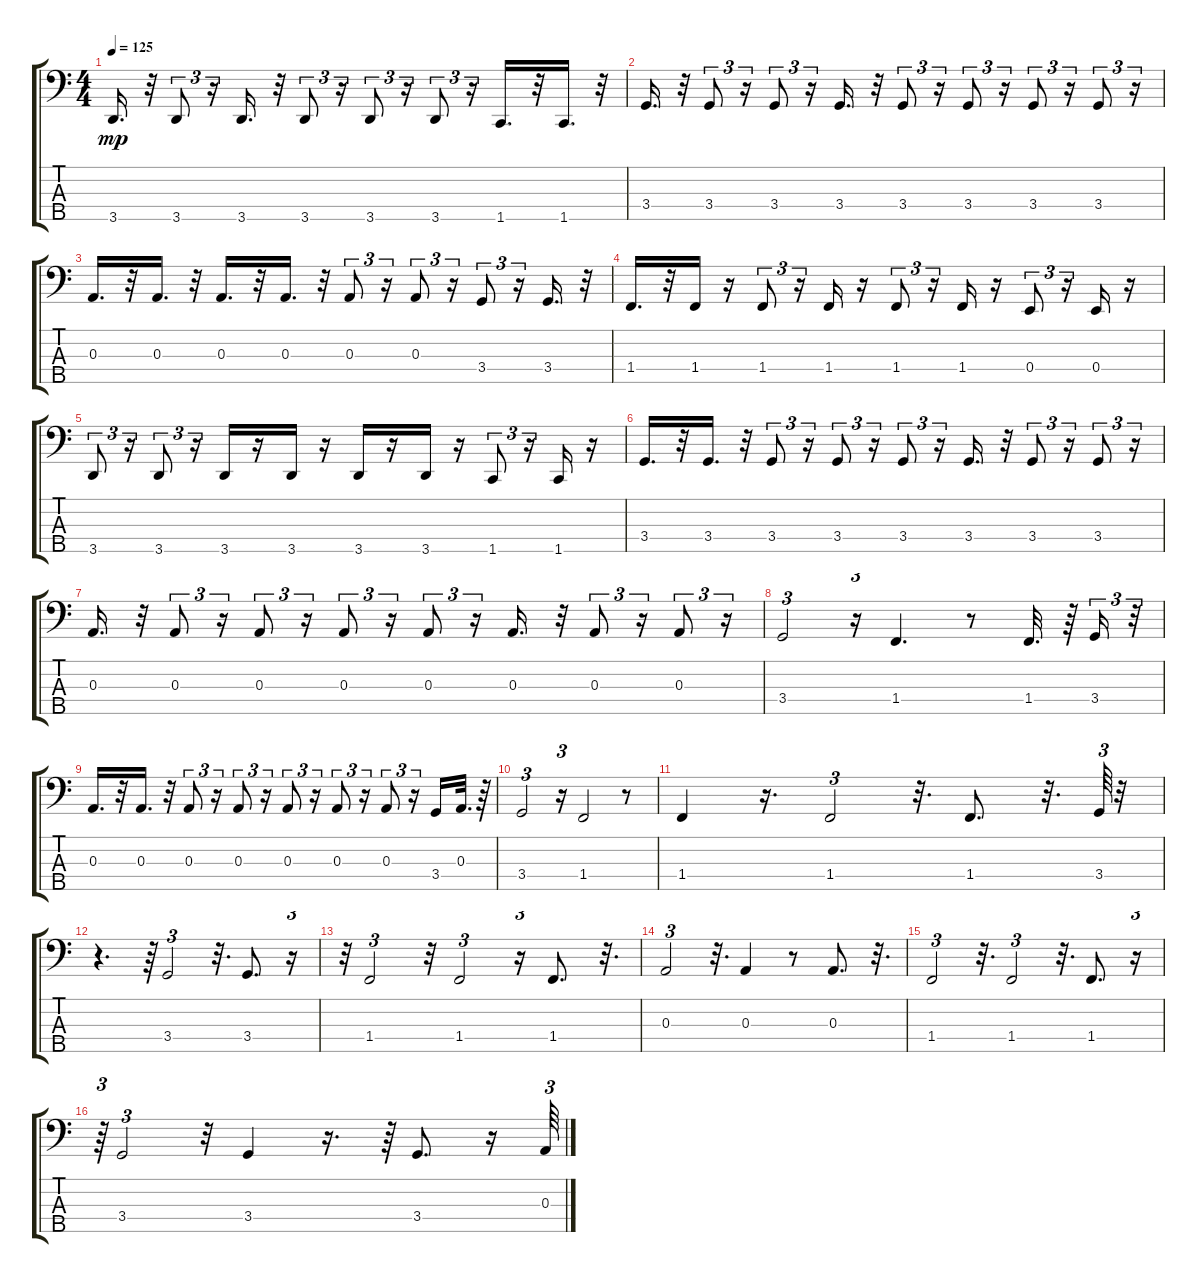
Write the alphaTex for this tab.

\track "" {instrument electricbassfinger}
\staff {score tabs}
\tuning (G2 D2 A1 E1 B0) {hide}
\ts (4 4)
\tempo 125
\clef f4
\ks c
3.5.16{d dy mp} r.32 3.5.8{tu (3 2)} r.16{tu (3 2)} 3.5.16{d} r.32 3.5.8{tu (3 2)} r.16{tu (3 2)} 3.5.8{tu (3 2)} r.16{tu (3 2)} 3.5.8{tu (3 2)} r.16{tu (3 2)} 1.5.16{d} r.32 1.5.16{d} r.32 |
3.4.16{d} r.32 3.4.8{tu (3 2)} r.16{tu (3 2)} 3.4.8{tu (3 2)} r.16{tu (3 2)} 3.4.16{d} r.32 3.4.8{tu (3 2)} r.16{tu (3 2)} 3.4.8{tu (3 2)} r.16{tu (3 2)} 3.4.8{tu (3 2)} r.16{tu (3 2)} 3.4.8{tu (3 2)} r.16{tu (3 2)} |
0.3.16{d} r.32 0.3.16{d} r.32 0.3.16{d} r.32 0.3.16{d} r.32 0.3.8{tu (3 2)} r.16{tu (3 2)} 0.3.8{tu (3 2)} r.16{tu (3 2)} 3.4.8{tu (3 2)} r.16{tu (3 2)} 3.4.16{d} r.32 |
1.4.16{d} r.32 1.4.16 r.16 1.4.8{tu (3 2)} r.16{tu (3 2)} 1.4.16 r.16 1.4.8{tu (3 2)} r.16{tu (3 2)} 1.4.16 r.16 0.4.8{tu (3 2)} r.16{tu (3 2)} 0.4.16 r.16 |
3.5.8{tu (3 2)} r.16{tu (3 2)} 3.5.8{tu (3 2)} r.16{tu (3 2)} 3.5.16 r.16 3.5.16 r.16 3.5.16 r.16 3.5.16 r.16 1.5.8{tu (3 2)} r.16{tu (3 2)} 1.5.16 r.16 |
3.4.16{d} r.32 3.4.16{d} r.32 3.4.8{tu (3 2)} r.16{tu (3 2)} 3.4.8{tu (3 2)} r.16{tu (3 2)} 3.4.8{tu (3 2)} r.16{tu (3 2)} 3.4.16{d} r.32 3.4.8{tu (3 2)} r.16{tu (3 2)} 3.4.8{tu (3 2)} r.16{tu (3 2)} |
0.3.16{d} r.32 0.3.8{tu (3 2)} r.16{tu (3 2)} 0.3.8{tu (3 2)} r.16{tu (3 2)} 0.3.8{tu (3 2)} r.16{tu (3 2)} 0.3.8{tu (3 2)} r.16{tu (3 2)} 0.3.16{d} r.32 0.3.8{tu (3 2)} r.16{tu (3 2)} 0.3.8{tu (3 2)} r.16{tu (3 2)} |
3.4.2{tu (3 2)} r.16{tu (3 2)} 1.4.4{d} r.8 1.4.32{d} r.64 3.4.16{tu (3 2)} r.32{tu (3 2)} |
0.3.16{d} r.32 0.3.16{d} r.32 0.3.8{tu (3 2)} r.16{tu (3 2)} 0.3.8{tu (3 2)} r.16{tu (3 2)} 0.3.8{tu (3 2)} r.16{tu (3 2)} 0.3.8{tu (3 2)} r.16{tu (3 2)} 0.3.8{tu (3 2)} r.16{tu (3 2)} 3.4.16 0.3.32{d} r.64 |
3.4.2{tu (3 2)} r.16{tu (3 2)} 1.4.2 r.8 |
1.4.4 r.16{d} 1.4.2{tu (3 2)} r.32{d} 1.4.8{d} r.32{d} 3.4.64{tu (3 2)} r.32 |
r.4{d} r.64 3.4.2{tu (3 2)} r.32{d} 3.4.8{d} r.16{tu (3 2)} |
r.32{tu (3 2)} 1.4.2{tu (3 2)} r.32 1.4.2{tu (3 2)} r.16{tu (3 2)} 1.4.8{d} r.32{d} |
0.3.2{tu (3 2)} r.32{d} 0.3.4 r.8 0.3.8{d} r.32{d} |
1.4.2{tu (3 2)} r.32{d} 1.4.2{tu (3 2)} r.32{d} 1.4.8{d} r.16{tu (3 2)} |
r.64{tu (3 2)} 3.4.2{tu (3 2)} r.32 3.4.4 r.16{d} r.64 3.4.8{d} r.16 0.3.64{tu (3 2)}
